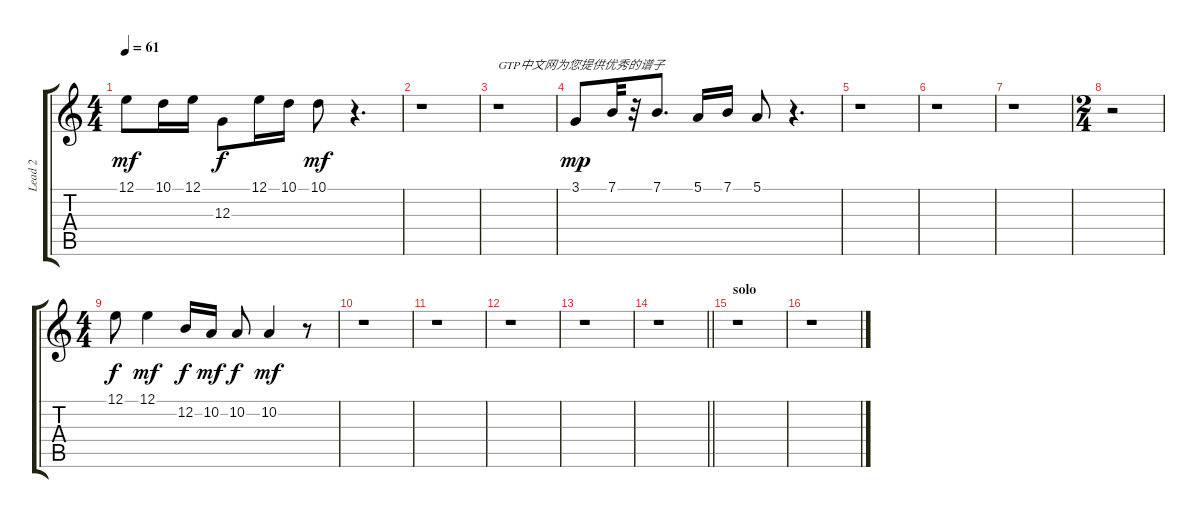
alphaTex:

\track ("Lead 2" "Lead 2") {instrument choiraahs}
\staff {score tabs}
\tuning (E4 B3 G3 D3 A2 E2) {hide}
\ts (4 4)
\tempo 61
\clef g2
\ks c
12.1.8{dy mf} 10.1.16 12.1.16 12.3.8{dy f} 12.1.16 10.1.16 10.1.8{dy mf} r.4{d} |
r.1 |
r.1{txt "GTP中文网为您提供优秀的谱子"} |
3.1.8{dy mp} 7.1.32 r.32 7.1.8{d} 5.1.16 7.1.16 5.1.8 r.4{d} |
r.1 |
r.1 |
r.1 |
\ts (2 4)
r.2 |
\ts (4 4)
12.1.8{dy f} 12.1.4{dy mf} 12.2.16{dy f} 10.2.16{dy mf} 10.2.8{dy f} 10.2.4{dy mf} r.8 |
r.1 |
r.1 |
r.1 |
r.1 |
\barLineRight lightlight
r.1 |
\section ("" "solo")
r.1 |
r.1
